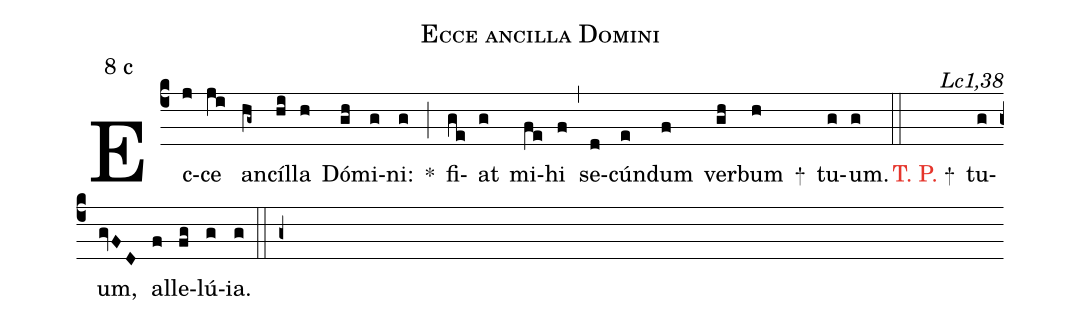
name: Ecce ancilla Domini;
mode: 8;
mode-differentia: c;
commentary: Lc1,38;
%%
(c4)

Ec(j)ce(ji) an(hg~)cíl(hi)la(h) Dó(gh)mi(g)ni:(g) *(;) fi(ge)at(g) mi(fe)hi(f) (,) se(d)cún(e)dum(f) ver(gh)bum(h) +() tu(g)um.(g)

(::)

<c>T. P.</c> +() tu(g)um,(gvFD) al(f)le(fg)lú(g)ia.(g)

(::)

(g+)
